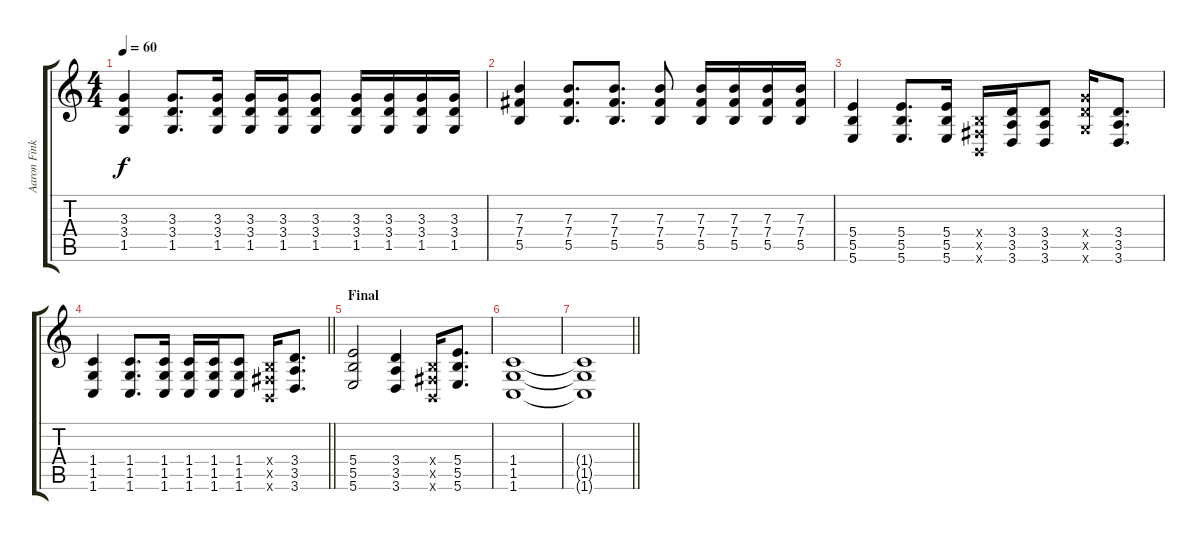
\track ("Aaron Fink" "Aaron Fink") {instrument distortionguitar}
\staff {score tabs}
\tuning (Db4 Ab3 E3 B2 Gb2 B1) {hide}
\ts (4 4)
\tempo 60
\clef g2
\ks c
(3.3 3.4 1.5).4{dy f} (3.3 3.4 1.5).8{d} (3.3 3.4 1.5).16 (3.3 3.4 1.5).16 (3.3 3.4 1.5).16 (3.3 3.4 1.5).8 (3.3 3.4 1.5).16 (3.3 3.4 1.5).16 (3.3 3.4 1.5).16 (3.3 3.4 1.5).16 |
(7.3 7.4 5.5).4 (7.3 7.4 5.5).8{d} (7.3 7.4 5.5).8{d} (7.3 7.4 5.5).8 (7.3 7.4 5.5).16 (7.3 7.4 5.5).16 (7.3 7.4 5.5).16 (7.3 7.4 5.5).16 |
(5.4 5.5 5.6).4 (5.4 5.5 5.6).8{d} (5.4 5.5 5.6).16 (0.4{x} 0.5{x} 0.6{x}).16 (3.4 3.5 3.6).16 (3.4 3.5 3.6).8 (8.4{x} 8.5{x} 8.6{x}).16 (3.4 3.5 3.6).8{d} |
\barLineRight lightlight
(1.4 1.5 1.6).4 (1.4 1.5 1.6).8{d} (1.4 1.5 1.6).16 (1.4 1.5 1.6).16 (1.4 1.5 1.6).16 (1.4 1.5 1.6).8 (0.4{x} 0.5{x} 0.6{x}).16 (3.4 3.5 3.6).8{d} |
\section ("" "Final")
(5.4 5.5 5.6).2 (3.4 3.5 3.6).4 (0.4{x} 0.5{x} 0.6{x}).16 (5.4 5.5 5.6).8{d} |
(1.4 1.5 1.6).1 |
\barLineRight lightlight
(1.4{t} 1.5{t} 1.6{t}).1
